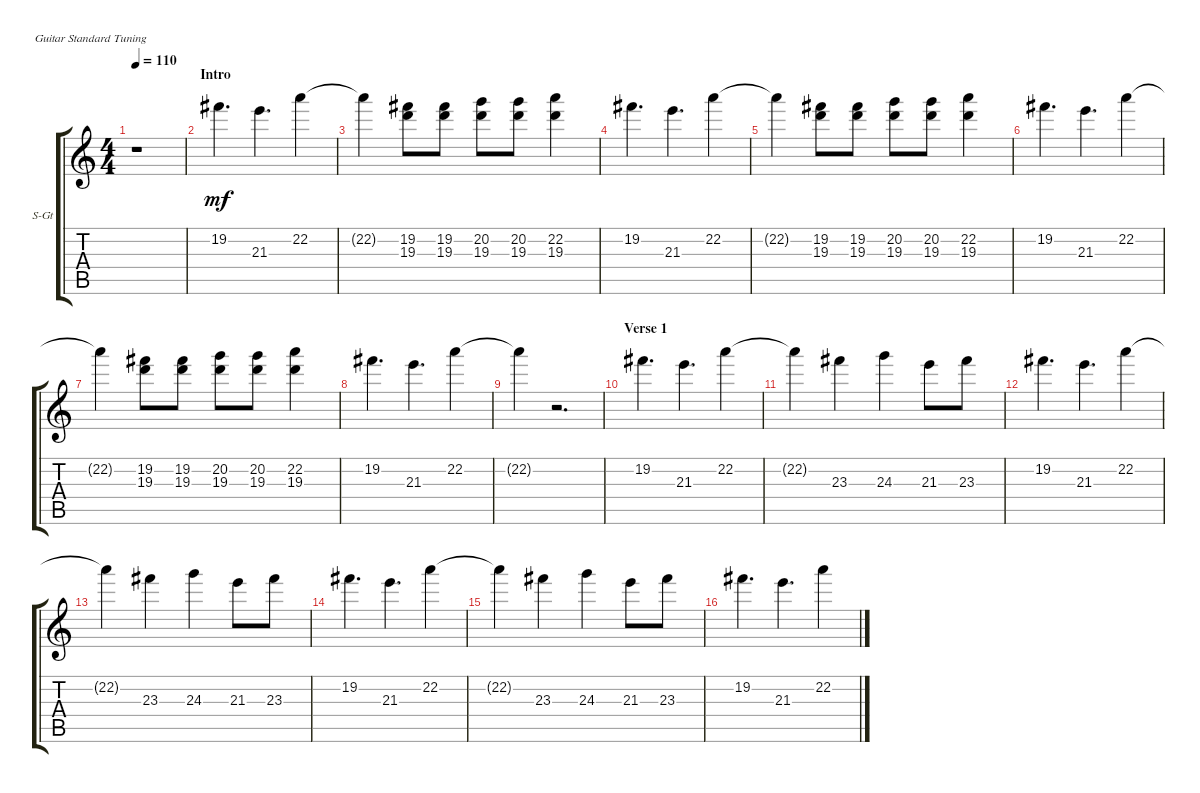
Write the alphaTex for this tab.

\bracketExtendMode groupsimilarinstruments
\firstSystemTrackNameOrientation horizontal
\otherSystemsTrackNameOrientation horizontal
\track ("Keyboards" "S-Gt") {instrument acousticguitarsteel}
\staff {score tabs}
\tuning (E4 B3 G3 D3 A2 E2)
\ts (4 4)
\tempo 110
\clef g2
\scale
0.485477
\ks c
r.1{dy mf instrument acousticguitarsteel} |
\section ("" "Intro")
\scale
0.257261 19.2.4{d} 21.3.4{d} 22.2.4 |
\scale
0.257261 22.2{t}.4 (19.3 19.2).8 (19.3 19.2).8 (19.3 20.2).8 (19.3 20.2).8 (22.2 19.3).4 |
\scale
0.333333 19.2.4{d} 21.3.4{d} 22.2.4 |
\scale
0.333333 22.2{t}.4 (19.3 19.2).8 (19.3 19.2).8 (19.3 20.2).8 (19.3 20.2).8 (22.2 19.3).4 |
\scale
0.333333 19.2.4{d} 21.3.4{d} 22.2.4 |
\scale
0.333333 22.2{t}.4 (19.3 19.2).8 (19.3 19.2).8 (19.3 20.2).8 (19.3 20.2).8 (22.2 19.3).4 |
\scale
0.333333 19.2.4{d} 21.3.4{d} 22.2.4 |
\scale
0.333333 22.2{t}.4 r.2{d} |
\section ("" "Verse 1")
\scale
0.333333 19.2.4{d} 21.3.4{d} 22.2.4 |
\scale
0.333333 22.2{t}.4 23.3.4 24.3.4 21.3.8 23.3.8 |
\scale
0.333333 19.2.4{d} 21.3.4{d} 22.2.4 |
\scale
0.333333 22.2{t}.4 23.3.4 24.3.4 21.3.8 23.3.8 |
\scale
0.333333 19.2.4{d} 21.3.4{d} 22.2.4 |
\scale
0.333333 22.2{t}.4 23.3.4 24.3.4 21.3.8 23.3.8 |
\scale
0.333333 19.2.4{d} 21.3.4{d} 22.2.4
